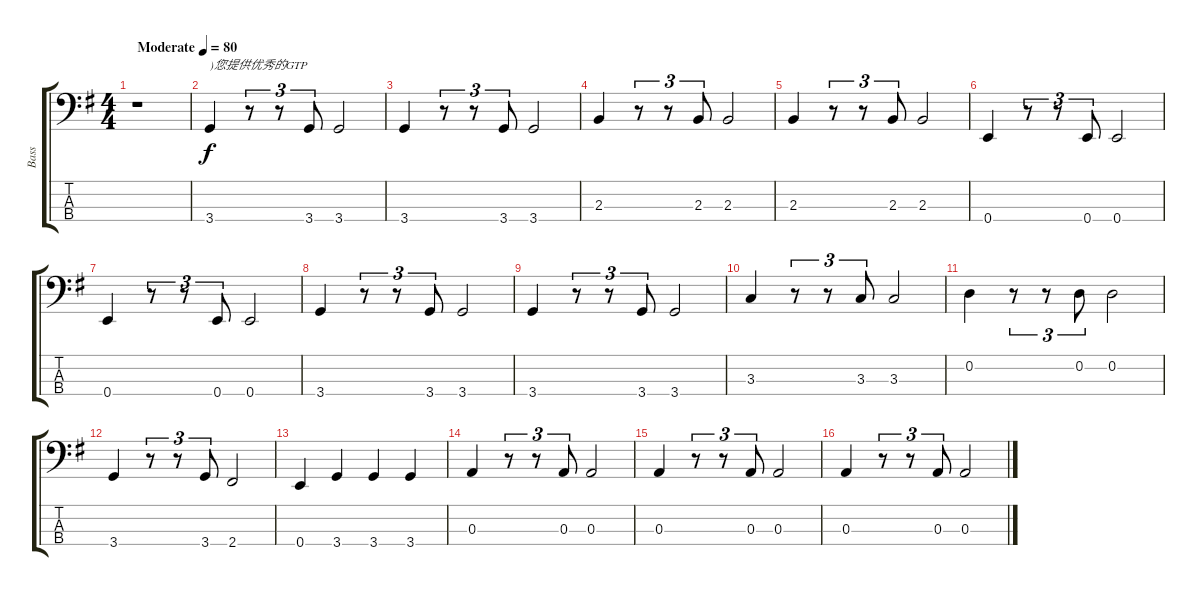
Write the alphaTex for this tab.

\track ("Bass" "Bass") {instrument slapbass2}
\staff {score tabs}
\tuning (G2 D2 A1 E1) {hide}
\ts (4 4)
\tempo (80 "Moderate")
\clef f4
\ks g
r.1{dy f instrument slapbass2} |
3.4.4{txt ")您提供优秀的GTP"} r.8{tu (3 2)} r.8{tu (3 2)} 3.4.8{tu (3 2)} 3.4.2 |
3.4.4 r.8{tu (3 2)} r.8{tu (3 2)} 3.4.8{tu (3 2)} 3.4.2 |
2.3.4 r.8{tu (3 2)} r.8{tu (3 2)} 2.3.8{tu (3 2)} 2.3.2 |
2.3.4 r.8{tu (3 2)} r.8{tu (3 2)} 2.3.8{tu (3 2)} 2.3.2 |
0.4.4 r.8{tu (3 2)} r.8{tu (3 2)} 0.4.8{tu (3 2)} 0.4.2 |
0.4.4 r.8{tu (3 2)} r.8{tu (3 2)} 0.4.8{tu (3 2)} 0.4.2 |
3.4.4 r.8{tu (3 2)} r.8{tu (3 2)} 3.4.8{tu (3 2)} 3.4.2 |
3.4.4 r.8{tu (3 2)} r.8{tu (3 2)} 3.4.8{tu (3 2)} 3.4.2 |
3.3.4 r.8{tu (3 2)} r.8{tu (3 2)} 3.3.8{tu (3 2)} 3.3.2 |
0.2.4 r.8{tu (3 2)} r.8{tu (3 2)} 0.2.8{tu (3 2)} 0.2.2 |
3.4.4 r.8{tu (3 2)} r.8{tu (3 2)} 3.4.8{tu (3 2)} 2.4.2 |
0.4.4 3.4.4 3.4.4 3.4.4 |
0.3.4 r.8{tu (3 2)} r.8{tu (3 2)} 0.3.8{tu (3 2)} 0.3.2 |
0.3.4 r.8{tu (3 2)} r.8{tu (3 2)} 0.3.8{tu (3 2)} 0.3.2 |
0.3.4 r.8{tu (3 2)} r.8{tu (3 2)} 0.3.8{tu (3 2)} 0.3.2
